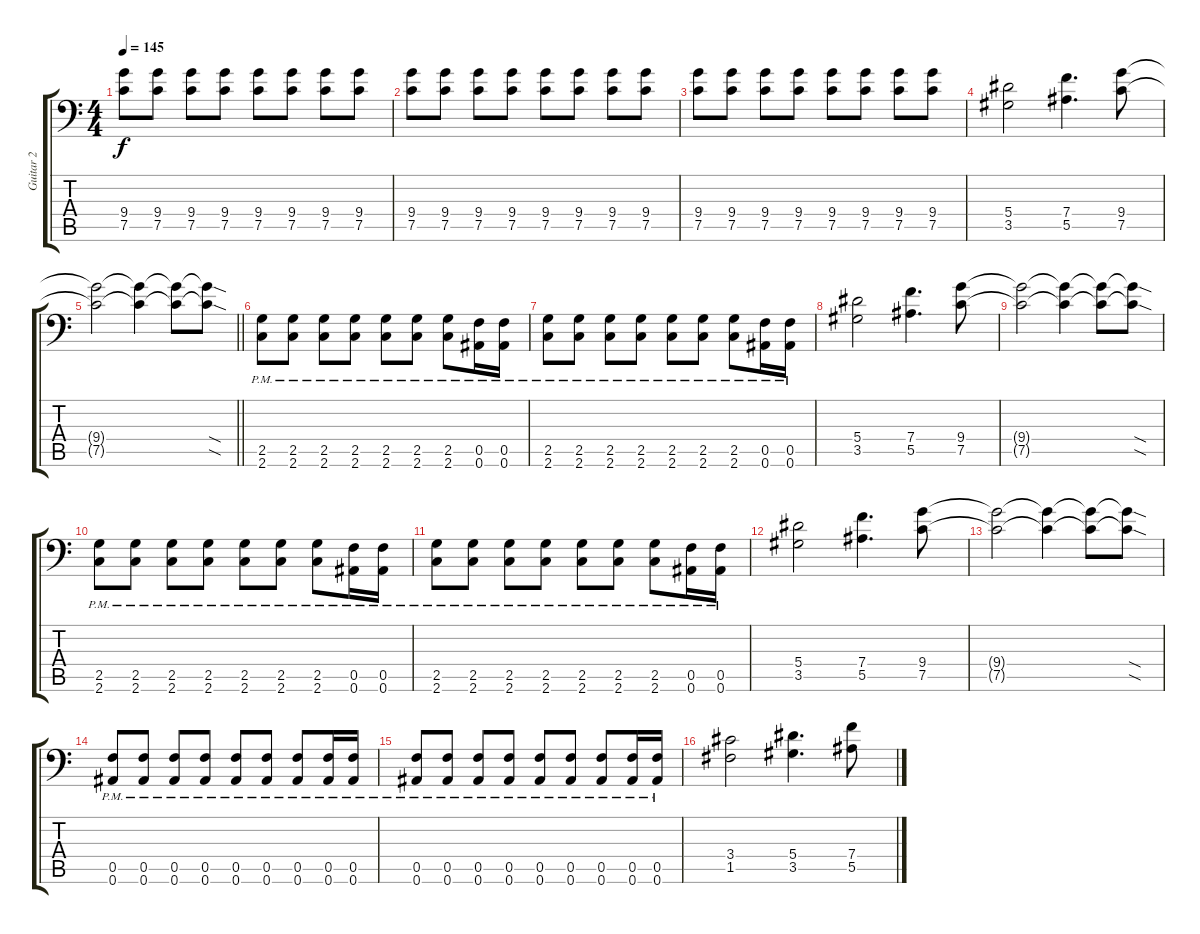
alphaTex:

\track ("Guitar 2" "Guitar 2") {instrument distortionguitar}
\staff {score tabs}
\tuning (C4 G3 Eb3 Bb2 F2 Bb1) {hide}
\ts (4 4)
\tempo 145
\clef f4
\ks c
(9.4 7.5).8{dy f} (9.4 7.5).8 (9.4 7.5).8 (9.4 7.5).8 (9.4 7.5).8 (9.4 7.5).8 (9.4 7.5).8 (9.4 7.5).8 |
(9.4 7.5).8 (9.4 7.5).8 (9.4 7.5).8 (9.4 7.5).8 (9.4 7.5).8 (9.4 7.5).8 (9.4 7.5).8 (9.4 7.5).8 |
(9.4 7.5).8 (9.4 7.5).8 (9.4 7.5).8 (9.4 7.5).8 (9.4 7.5).8 (9.4 7.5).8 (9.4 7.5).8 (9.4 7.5).8 |
(5.4 3.5).2 (7.4 5.5).4{d} (9.4 7.5).8 |
\barLineRight lightlight
(9.4{t} 7.5{t}).2 (9.4{t} 7.5{t}).4 (9.4{t} 7.5{t}).8 (9.4{sod t} 7.5{sod t}).8 |
(2.5{pm} 2.6{pm}).8 (2.5{pm} 2.6{pm}).8 (2.5{pm} 2.6{pm}).8 (2.5{pm} 2.6{pm}).8 (2.5{pm} 2.6{pm}).8 (2.5{pm} 2.6{pm}).8 (2.5{pm} 2.6{pm}).8 (0.5{pm} 0.6{pm}).16 (0.5{pm} 0.6{pm}).16 |
(2.5{pm} 2.6{pm}).8 (2.5{pm} 2.6{pm}).8 (2.5{pm} 2.6{pm}).8 (2.5{pm} 2.6{pm}).8 (2.5{pm} 2.6{pm}).8 (2.5{pm} 2.6{pm}).8 (2.5{pm} 2.6{pm}).8 (0.5{pm} 0.6{pm}).16 (0.5{pm} 0.6{pm}).16 |
(5.4 3.5).2 (7.4 5.5).4{d} (9.4 7.5).8 |
(9.4{t} 7.5{t}).2 (9.4{t} 7.5{t}).4 (9.4{t} 7.5{t}).8 (9.4{sod t} 7.5{sod t}).8 |
(2.5{pm} 2.6{pm}).8 (2.5{pm} 2.6{pm}).8 (2.5{pm} 2.6{pm}).8 (2.5{pm} 2.6{pm}).8 (2.5{pm} 2.6{pm}).8 (2.5{pm} 2.6{pm}).8 (2.5{pm} 2.6{pm}).8 (0.5{pm} 0.6{pm}).16 (0.5{pm} 0.6{pm}).16 |
(2.5{pm} 2.6{pm}).8 (2.5{pm} 2.6{pm}).8 (2.5{pm} 2.6{pm}).8 (2.5{pm} 2.6{pm}).8 (2.5{pm} 2.6{pm}).8 (2.5{pm} 2.6{pm}).8 (2.5{pm} 2.6{pm}).8 (0.5{pm} 0.6{pm}).16 (0.5{pm} 0.6{pm}).16 |
(5.4 3.5).2 (7.4 5.5).4{d} (9.4 7.5).8 |
(9.4{t} 7.5{t}).2 (9.4{t} 7.5{t}).4 (9.4{t} 7.5{t}).8 (9.4{sod t} 7.5{sod t}).8 |
(0.5{pm} 0.6{pm}).8 (0.5{pm} 0.6{pm}).8 (0.5{pm} 0.6{pm}).8 (0.5{pm} 0.6{pm}).8 (0.5{pm} 0.6{pm}).8 (0.5{pm} 0.6{pm}).8 (0.5{pm} 0.6{pm}).8 (0.5{pm} 0.6{pm}).16 (0.5{pm} 0.6{pm}).16 |
(0.5{pm} 0.6{pm}).8 (0.5{pm} 0.6{pm}).8 (0.5{pm} 0.6{pm}).8 (0.5{pm} 0.6{pm}).8 (0.5{pm} 0.6{pm}).8 (0.5{pm} 0.6{pm}).8 (0.5{pm} 0.6{pm}).8 (0.5{pm} 0.6{pm}).16 (0.5{pm} 0.6{pm}).16 |
(3.4 1.5).2 (5.4 3.5).4{d} (7.4 5.5).8
